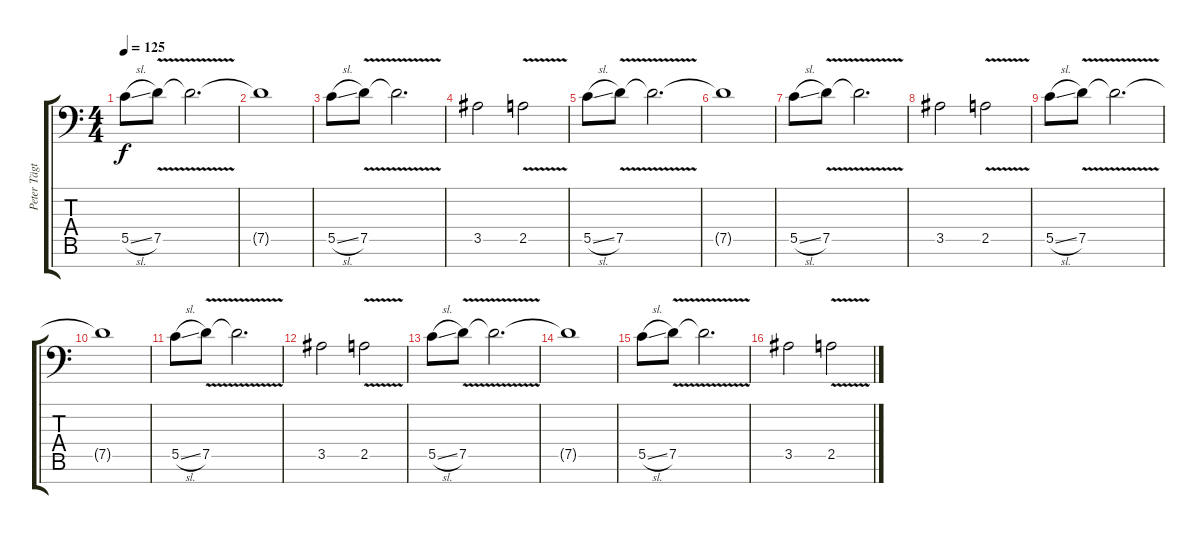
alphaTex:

\track ("Peter Tägtgren (Lead Guitar I)" "Peter Tägt") {instrument distortionguitar}
\staff {score tabs}
\tuning (D4 A3 F3 C3 G2 D2 A1) {hide}
\ts (4 4)
\tempo 125
\clef f4
\ks c
5.5{sl}.8{dy f} 7.5{v}.8 7.5{t}.2{d} |
7.5{t}.1 |
5.5{sl}.8 7.5{v}.8 7.5{t}.2{d} |
3.5.2 2.5{v}.2 |
5.5{sl}.8 7.5{v}.8 7.5{t}.2{d} |
7.5{t}.1 |
5.5{sl}.8 7.5{v}.8 7.5{t}.2{d} |
3.5.2 2.5{v}.2 |
5.5{sl}.8{volume 8} 7.5{v}.8 7.5{t}.2{d} |
7.5{t}.1 |
5.5{sl}.8 7.5{v}.8 7.5{t}.2{d} |
3.5.2 2.5{v}.2 |
5.5{sl}.8{volume 4} 7.5{v}.8 7.5{t}.2{d} |
7.5{t}.1 |
5.5{sl}.8 7.5{v}.8 7.5{t}.2{d} |
3.5.2 2.5{v}.2
